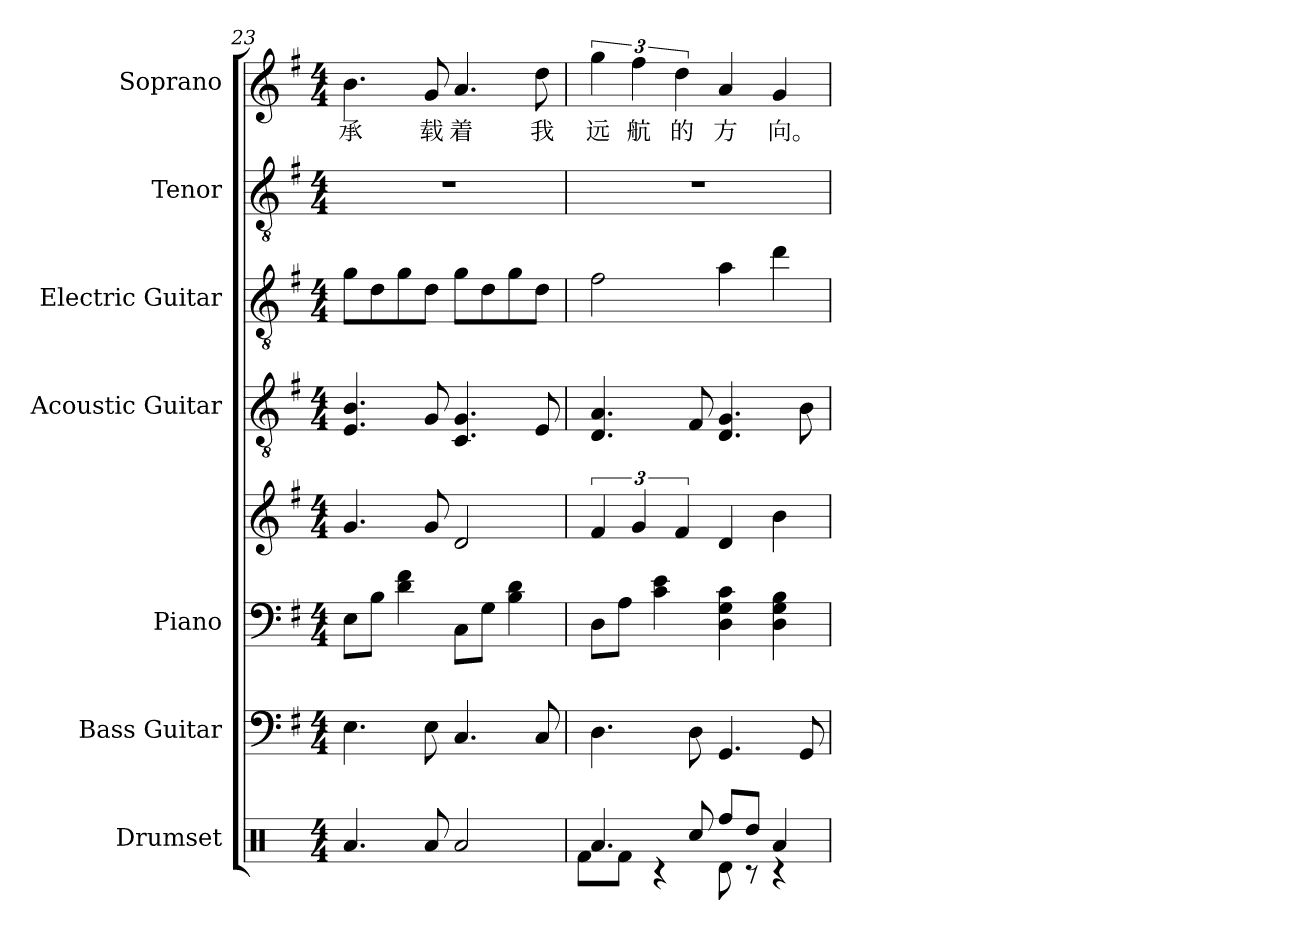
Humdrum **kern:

**kern	**kern	**kern	**kern	**kern	**kern	**kern	**kern	**text
*part7	*part6	*part5	*part5	*part4	*part3	*part2	*part1	*part1
*staff8	*staff7	*staff6	*staff5	*staff4	*staff3	*staff2	*staff1	*staff1
*I"Drumset	*I"Bass Guitar	*I"Piano	*	*I"Acoustic Guitar	*I"Electric Guitar	*I"Tenor	*I"Soprano	*
*I'Drs.	*I'B. Guit.	*I'Pno.	*	*I'Guit.	*I'El. Guit.	*I'T.	*I'S.	*
*clefX	*clefF4	*clefF4	*clefG2	*clefGv2	*clefGv2	*clefGv2	*clefG2	*
*	*ITrd7c12	*	*	*	*	*	*	*
*k[]	*k[f#]	*k[f#]	*k[f#]	*k[f#]	*k[f#]	*k[f#]	*k[f#]	*
*M4/4	*M4/4	*M4/4	*M4/4	*M4/4	*M4/4	*M4/4	*M4/4	*
=23	=23	=23	=23	=23	=23	=23	=23	=23
!	!	!	!	!	!	!	!	!LO:LY:b
4.Ra/	4.EE\	8E\L	4.g/	4.E/ 4.B/	8g\L	1r	4.b\	承
.	.	8B\J	.	.	8d\	.	.	.
.	.	4d\ 4f#\	.	.	8g\	.	.	.
!	!	!	!	!	!	!	!	!LO:LY:b
8Ra/	8EE\	.	8g/	8G/	8d\J	.	8g/	载
!	!	!	!	!	!	!	!	!LO:LY:b
2Ra/	4.CC/	8C\L	2d/	4.C/ 4.G/	8g\L	.	4.a/	着
.	.	8G\J	.	.	8d\	.	.	.
.	.	4B\ 4d\	.	.	8g\	.	.	.
!	!	!	!	!	!	!	!	!LO:LY:b
.	8CC/	.	.	8E/	8d\J	.	8dd\	我
=24	=24	=24	=24	=24	=24	=24	=24	=24
*^	*	*	*	*	*	*	*	*
!	!	!	!	!	!	!	!	!	!LO:LY:b
4.Ra/	8Rf\L	4.DD\	8D\L	6f#/	4.D/ 4.A/	2f#\	1r	6gg\	远
.	8Rf\J	.	8A\J	.	.	.	.	.	.
!	!	!	!	!	!	!	!	!	!LO:LY:b
.	.	.	.	6g/	.	.	.	6ff#\	航
.	4r	.	4c\ 4e\	.	.	.	.	.	.
!	!	!	!	!	!	!	!	!	!LO:LY:b
.	.	.	.	6f#/	.	.	.	6dd\	的
8Rcc/	.	8DD\	.	.	8F#/	.	.	.	.
!	!	!	!	!	!	!	!	!	!LO:LY:b
8Rff/L	8Rd\	4.GGG/	4D\ 4G\ 4c\	4d/	4.D/ 4.G/	4a\	.	4a/	方
8Rdd/J	8r	.	.	.	.	.	.	.	.
!	!	!	!	!	!	!	!	!	!LO:LY:b
4Ra/	4r	.	4D\ 4G\ 4B\	4b\	.	4dd\	.	4g/	向。
.	.	8GGG/	.	.	8B\	.	.	.	.
*v	*v	*	*	*	*	*	*	*	*
=	=	=	=	=	=	=	=	=
*-	*-	*-	*-	*-	*-	*-	*-	*-
